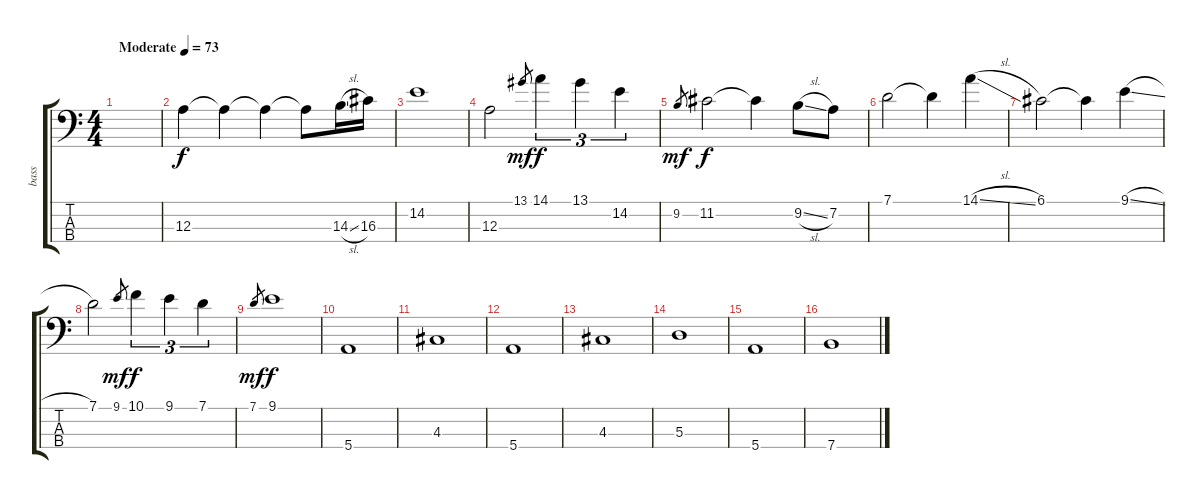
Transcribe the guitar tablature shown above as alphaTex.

\track ("bass" "bass") {instrument electricbassfinger}
\staff {score tabs}
\tuning (G2 D2 A1 E1) {hide}
\ts (4 4)
\tempo (73 "Moderate")
\clef f4
\ks c
|
12.3.4 12.3{t}.4 12.3{t}.4 12.3{t}.8 14.3{sl}.16 16.3.16 |
14.2.1 |
12.3.2 13.1.8{gr dy mf} 14.1.4{tu (3 2) dy f} 13.1.4{tu (3 2)} 14.2.4{tu (3 2)} |
9.2.8{gr dy mf} 11.2.2{dy f} 11.2{t}.4 9.2{sl}.8 7.2.8 |
7.1.2 7.1{t}.4 14.1{sl}.4 |
6.1.2 6.1{t}.4 9.1{sl}.4 |
7.1.2 9.1.8{gr dy mf} 10.1.4{tu (3 2) dy f} 9.1.4{tu (3 2)} 7.1.4{tu (3 2)} |
7.1.8{gr dy mf} 9.1.1{dy f} |
5.4.1 |
4.3.1 |
5.4.1 |
4.3.1 |
5.3.1 |
5.4.1 |
7.4.1
